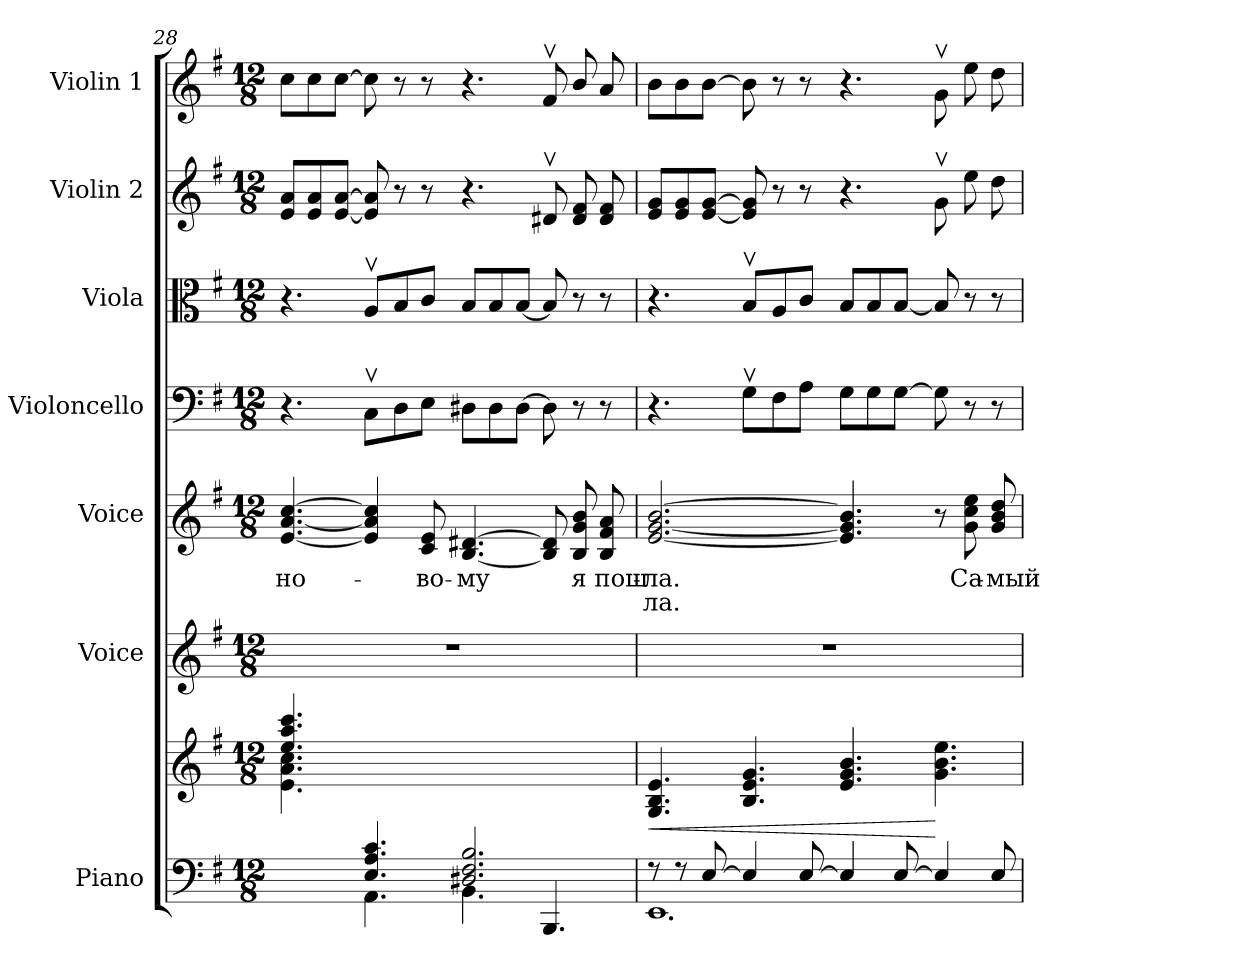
**kern	**kern	**dynam	**kern	**kern	**text	**text	**kern	**kern	**kern	**kern
*part7	*part7	*part7	*part6	*part5	*part5	*part5	*part4	*part3	*part2	*part1
*staff8	*staff7	*staff7/8	*staff6	*staff5	*staff5	*staff5	*staff4	*staff3	*staff2	*staff1
*I"Piano	*	*	*I"Voice	*I"Voice	*	*	*I"Violoncello	*I"Viola	*I"Violin 2	*I"Violin 1
*I'Pno.	*	*	*I'Voice	*I'Voice	*	*	*I'Vc.	*I'Vla.	*I'Vln.	*I'Vln.
*clefF4	*clefG2	*	*clefG2	*clefG2	*	*	*clefF4	*clefC3	*clefG2	*clefG2
*k[f#]	*k[f#]	*	*k[f#]	*k[f#]	*	*	*k[f#]	*k[f#]	*k[f#]	*k[f#]
*e:	*e:	*	*e:	*e:	*	*	*e:	*e:	*e:	*e:
*M12/8	*M12/8	*	*M12/8	*M12/8	*	*	*M12/8	*M12/8	*M12/8	*M12/8
=28	=28	=28	=28	=28	=28	=28	=28	=28	=28	=28
*^	*^	*	*	*	*	*	*	*	*	*
!	!	!	!	!	!LO:N:vis=1	!	!	!	!	!	!	!
!	!	!	!	!	!	!	!LO:LY:b:color=#000000	!	!	!	!	!
4.ryy	4.ryy	4.eei/ 4.aai 4.ccci	4.ei\ 4.ai 4.cci	.	1.r	[4.ei/ [4.ai [4.cci	но-	.	4.r	4.r	8ei/ 8aiL	8cci\L
.	.	.	.	.	.	.	.	.	.	.	8ei/ 8ai	8cci\
.	.	.	.	.	.	.	.	.	.	.	[8ei/ [8aiJ	[8cci\J
4.Ei/ 4.Ai 4.ci	4.AAi\	4.ryy	4.ryy	.	.	4ei/] 4ai] 4cci]	.	.	8Cvi\L	8Avi/L	8ei/] 8ai]L	8cci\L]
.	.	.	.	.	.	.	.	.	8Di\	8Bi/	8r	8r
!	!	!	!	!	!	!	!LO:LY:b:color=#000000	!	!	!	!	!
.	.	.	.	.	.	8ci/ 8eiL	-во-	.	8Ei\J	8ci/J	8r	8r
!	!	!	!	!	!	!	!LO:LY:b:color=#000000	!	!	!	!	!
2.D#Xi/ 2.F#i 2.Bi	4.BBi\	4.ryy	4.ryy	.	.	[4.Bi/ [4.d#Xi	-му	.	8D#Xi\L	8Bi/L	4.r	4.r
.	.	.	.	.	.	.	.	.	8D#i\	8Bi/	.	.
.	.	.	.	.	.	.	.	.	[8D#i\J	[8Bi/J	.	.
.	4.BBBi/	4.ryy	4.ryy	.	.	8Bi/] 8d#i]	.	.	8D#i\L]	8Bi/L]	8d#Xvi/L	8f#vi/L
!	!	!	!	!	!	!	!LO:LY:b:color=#000000	!	!	!	!	!
.	.	.	.	.	.	8Bi/ 8gi 8bi	я	.	8r	8r	8d#i/ 8f#i	8bi/
!	!	!	!	!	!	!	!LO:LY:b:color=#000000	!	!	!	!	!
.	.	.	.	.	.	8Bi/ 8f#i 8aiL	пош-	.	8r	8r	8d#i/ 8f#iJ	8ai/J
*	*	*v	*v	*	*	*	*	*	*	*	*	*
=29	=29	=29	=29	=29	=29	=29	=29	=29	=29	=29	=29
!	!	!	!LO:HP:b	!LO:N:vis=1	!	!	!	!	!	!	!
!	!	!	!	!	!	!LO:LY:b:color=#000000	!LO:LY:b:color=#000000	!	!	!	!
8r	1.EEi\	4.Gi/ 4.Bi 4.ei	<	1.r	[2.ei/ [2.gi [2.bi	-ла.	ла.	4.r	4.r	8ei/ 8giL	8bi\L
8r	.	.	.	.	.	.	.	.	.	8ei/ 8gi	8bi\
[8Ei/L	.	.	.	.	.	.	.	.	.	[8ei/ [8giJ	[8bi\J
4Ei/]	.	4.Bi/ 4.ei 4.gi	.	.	.	.	.	8Gvi\L	8Bvi/L	8ei/] 8gi]L	8bi\L]
.	.	.	.	.	.	.	.	8F#i\	8Ai/	8r	8r
[8Ei/L	.	.	.	.	.	.	.	8Ai\J	8ci/J	8r	8r
4Ei/]	.	4.ei/ 4.gi 4.bi	.	.	4.ei/] 4.gi] 4.bi]	.	.	8Gi\L	8Bi/L	4.r	4.r
.	.	.	.	.	.	.	.	8Gi\	8Bi/	.	.
[8Ei/L	.	.	.	.	.	.	.	[8Gi\J	[8Bi/J	.	.
4Ei/]	.	4.gi\ 4.bi 4.eei	[	.	8r	.	.	8Gi\L]	8Bi/L]	8gvi\L	8gvi\L
!	!	!	!	!	!	!LO:LY:b:color=#000000	!	!	!	!	!
.	.	.	.	.	8gi\ 8cci 8eei	Са-	.	8r	8r	8eei\	8eei\
!	!	!	!	!	!	!LO:LY:b:color=#000000	!	!	!	!	!
8Ei/L	.	.	.	.	8gi/ 8bi 8ddiL	-мый	.	8r	8r	8ddi\J	8ddi\J
*v	*v	*	*	*	*	*	*	*	*	*	*
=	=	=	=	=	=	=	=	=	=	=
*-	*-	*-	*-	*-	*-	*-	*-	*-	*-	*-
